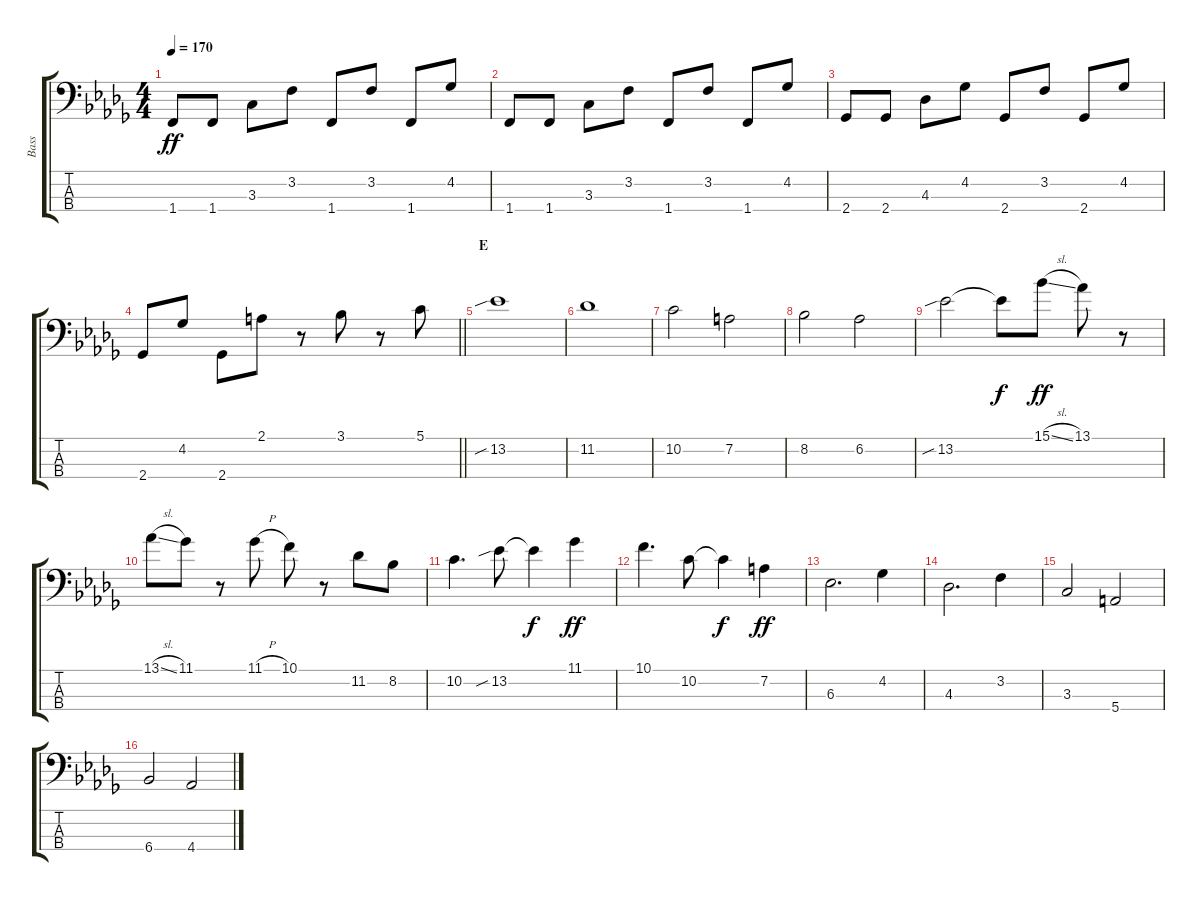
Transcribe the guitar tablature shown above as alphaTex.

\track ("Bass" "Bass") {instrument electricbasspick}
\staff {score tabs}
\tuning (G2 D2 A1 E1) {hide}
\ts (4 4)
\tempo 170
\clef f4
\ks db
1.4.8{dy ff} 1.4.8 3.3.8 3.2.8 1.4.8 3.2.8 1.4.8 4.2.8 |
1.4.8 1.4.8 3.3.8 3.2.8 1.4.8 3.2.8 1.4.8 4.2.8 |
2.4.8 2.4.8 4.3.8 4.2.8 2.4.8 3.2.8 2.4.8 4.2.8 |
\barLineRight lightlight
2.4.8 4.2.8 2.4.8 2.1.8 r.8 3.1.8 r.8 5.1.8 |
\section ("" "E")
13.2{sib}.1 |
11.2.1 |
10.2.2 7.2.2 |
8.2.2 6.2.2 |
13.2{sib}.2 13.2{t}.8{dy f} 15.1{sl}.8{dy ff} 13.1.8 r.8 |
13.1{sl}.8 11.1.8 r.8 11.1{h}.8 10.1.8 r.8 11.2.8 8.2.8 |
10.2.4{d} 13.2{sib}.8 13.2{t}.4{dy f} 11.1.4{dy ff} |
10.1.4{d} 10.2.8 10.2{t}.4{dy f} 7.2.4{dy ff} |
6.3.2{d} 4.2.4 |
4.3.2{d} 3.2.4 |
3.3.2 5.4.2 |
6.4.2 4.4.2
